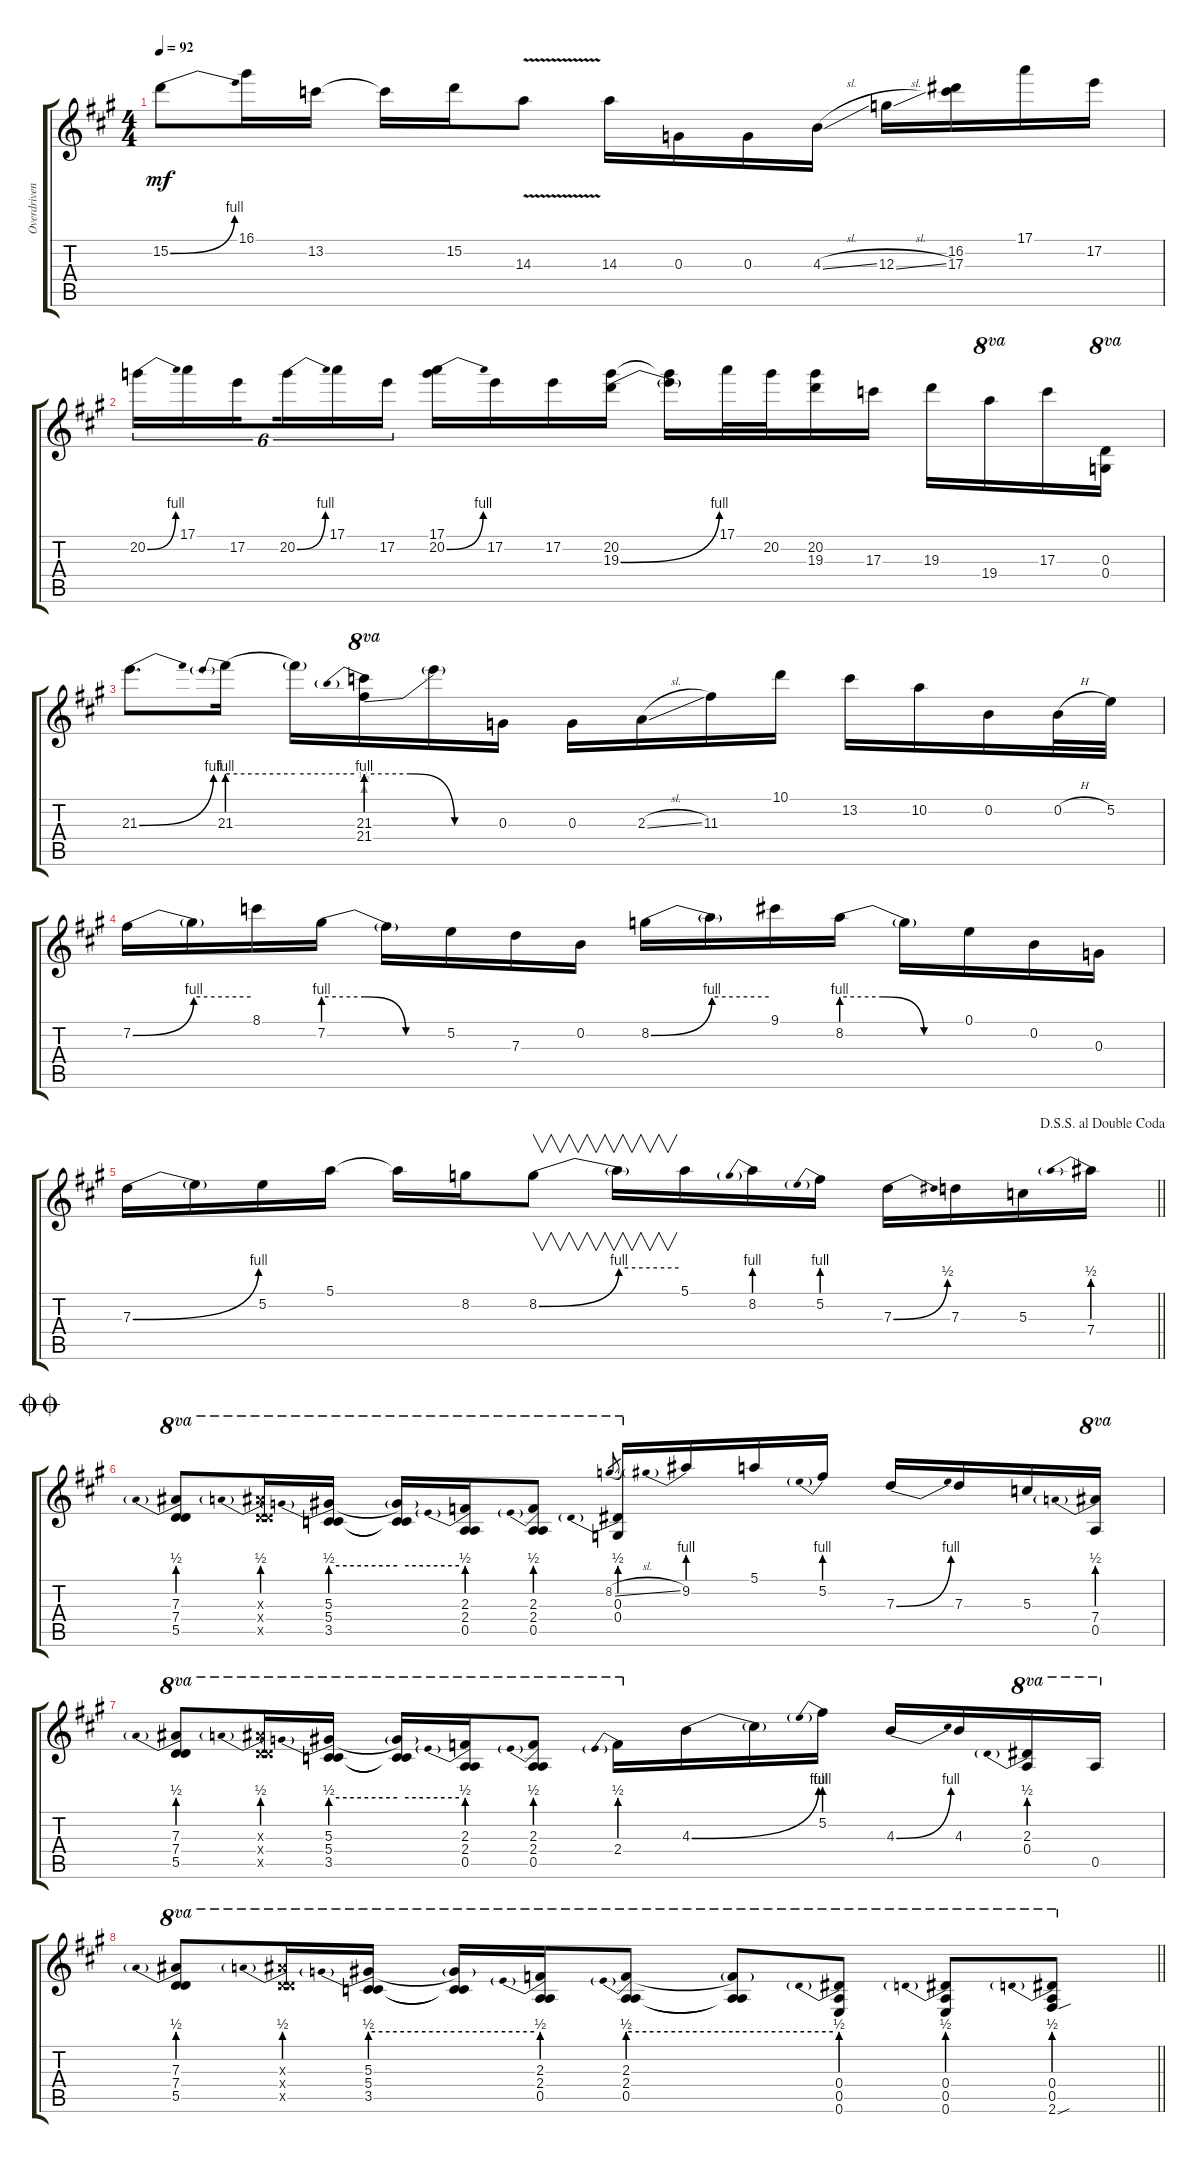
\track ("Overdriven Gtr. (Johnny Winter)" "Overdriven") {instrument overdrivenguitar}
\staff {score tabs}
\tuning (E4 B3 G3 D4 A3 E3) {hide}
\ts (4 4)
\tempo 92
\clef g2
\ks a
15.2{be (bend 0 0 60 4)}.8{dy mf} 16.1.16 13.2.16 13.2{t}.16 15.2.16 14.3{v}.8 14.3.16 0.3.16 0.3.16 4.3{sl}.16 12.3{sl}.16 (16.2 17.3).16 17.1.16 17.2.16 |
20.2{be (bend 0 0 60 4)}.16{tu (6 4)} 17.1.16{tu (6 4)} 17.2.16{tu (6 4) beam splitsecondary} 20.2{be (bend 0 0 60 4)}.16{tu (6 4)} 17.1.16{tu (6 4)} 17.2.16{tu (6 4)} (17.1 20.2{be (bend 0 0 60 4)}).16 17.2.16 17.2.16 (20.2 19.3{be (bend 0 0 60 4)}).16 (20.2{t} 19.3{t}).16 17.1.32 20.2.32 (20.2 19.3).16 17.3.16 19.3.16 19.4.16{ot 8va} 17.3.16 (0.3 0.4).16{ot 8va} |
21.3{be (bend 0 0 60 4)}.8{d} 21.3{be (prebend 0 4 60 4)}.16 21.3{be (hold 0 4 60 4) t}.16 (21.3{be (custom 0 4 20 4 40 0 60 0)} 21.4{be (prebend 0 2 60 2)}).16{ot 8va} 21.3{t}.16 0.3.16 0.3.16 2.3{sl}.16 11.3.16 10.1.16 13.2.16 10.2.16 0.2.16 0.2{h}.32 5.2.32 |
7.2{be (bend 0 0 60 4)}.16 7.2{be (hold 0 4 60 4) t}.16 8.1.16 7.2{be (custom 0 4 20 4 40 0 60 0)}.16 7.2{t}.16 5.2.16 7.3.16 0.2.16 8.2{be (bend 0 0 60 4)}.16 8.2{be (hold 0 4 60 4) t}.16 9.1.16 8.2{be (custom 0 4 20 4 40 0 60 0)}.16 8.2{t}.16 0.1.16 0.2.16 0.3.16 |
\jump dalsegnosegnoaldoublecoda
\barLineRight lightlight
7.3{be (bend 0 0 60 4)}.16 7.3{t}.16 5.2.16 5.1.16 5.1{t}.16 8.2.16 8.2{be (bend 0 0 60 4)}.8{v} 8.2{be (hold 0 4 60 4) t}.16{v} 5.1.16 8.2{be (prebend 0 4 60 4)}.16 5.2{be (prebend 0 4 60 4)}.16 7.3{be (bend 0 0 60 2)}.16 7.3.16 5.3.16 7.4{be (prebend 0 2 60 2)}.16 |
\jump doublecoda
(7.3 7.4{be (prebend 0 2 60 2)} 5.5).8{ot 8va} (7.3{x} 7.4{be (prebend 0 2 60 2) x} 5.5{x}).16{ot 8va} (5.3 5.4{be (prebend 0 2 60 2)} 3.5).16{ot 8va} (5.3{t} 5.4{be (hold 0 2 60 2) t} 3.5{t}).16{ot 8va} (2.3 2.4{be (prebend 0 2 60 2)} 0.5).16{ot 8va} (2.3 2.4{be (prebend 0 2 60 2)} 0.5).8{ot 8va} (0.3 0.4{be (prebend 0 2 60 2)}).16{ot 8va} 8.2{sl}.8{gr} 9.2{be (prebend 0 4 60 4)}.16 5.1.16 5.2{be (prebend 0 4 60 4)}.16 7.3{be (bend 0 0 60 4)}.16 7.3.16 5.3.16 (7.4{be (prebend 0 2 60 2)} 0.5).16{ot 8va} |
(7.3 7.4{be (prebend 0 2 60 2)} 5.5).8{ot 8va} (7.3{x} 7.4{be (prebend 0 2 60 2) x} 5.5{x}).16{ot 8va} (5.3 5.4{be (prebend 0 2 60 2)} 3.5).16{ot 8va} (5.3{t} 5.4{be (hold 0 2 60 2) t} 3.5{t}).16{ot 8va} (2.3 2.4{be (prebend 0 2 60 2)} 0.5).16{ot 8va} (2.3 2.4{be (prebend 0 2 60 2)} 0.5).8{ot 8va} 2.4{be (prebend 0 2 60 2)}.16{ot 8va} 4.3{be (bend 0 0 60 4)}.16 4.3{t}.16 5.2{be (prebend 0 4 60 4)}.16 4.3{be (bend 0 0 60 4)}.16 4.3.16 (2.3 0.4{be (prebend 0 2 60 2)}).16{ot 8va} 0.5.16{ot 8va} |
\barLineRight lightlight
(7.3 7.4{be (prebend 0 2 60 2)} 5.5).8{ot 8va} (7.3{x} 7.4{be (prebend 0 2 60 2) x} 5.5{x}).16{ot 8va} (5.3 5.4{be (prebend 0 2 60 2)} 3.5).16{ot 8va} (5.3{t} 5.4{be (hold 0 2 60 2) t} 3.5{t}).16{ot 8va} (2.3 2.4{be (prebend 0 2 60 2)} 0.5).16{ot 8va} (2.3 2.4{be (prebend 0 2 60 2)} 0.5).8{ot 8va} (2.3{t} 2.4{be (hold 0 2 60 2) t} 0.5{t}).8{ot 8va} (0.4{be (prebend 0 2 60 2)} 0.5 0.6).8{ot 8va} (0.4{be (prebend 0 2 60 2)} 0.5 0.6).8{ot 8va} (0.4{be (prebend 0 2 60 2)} 0.5 2.6{sou}).8{ot 8va}
